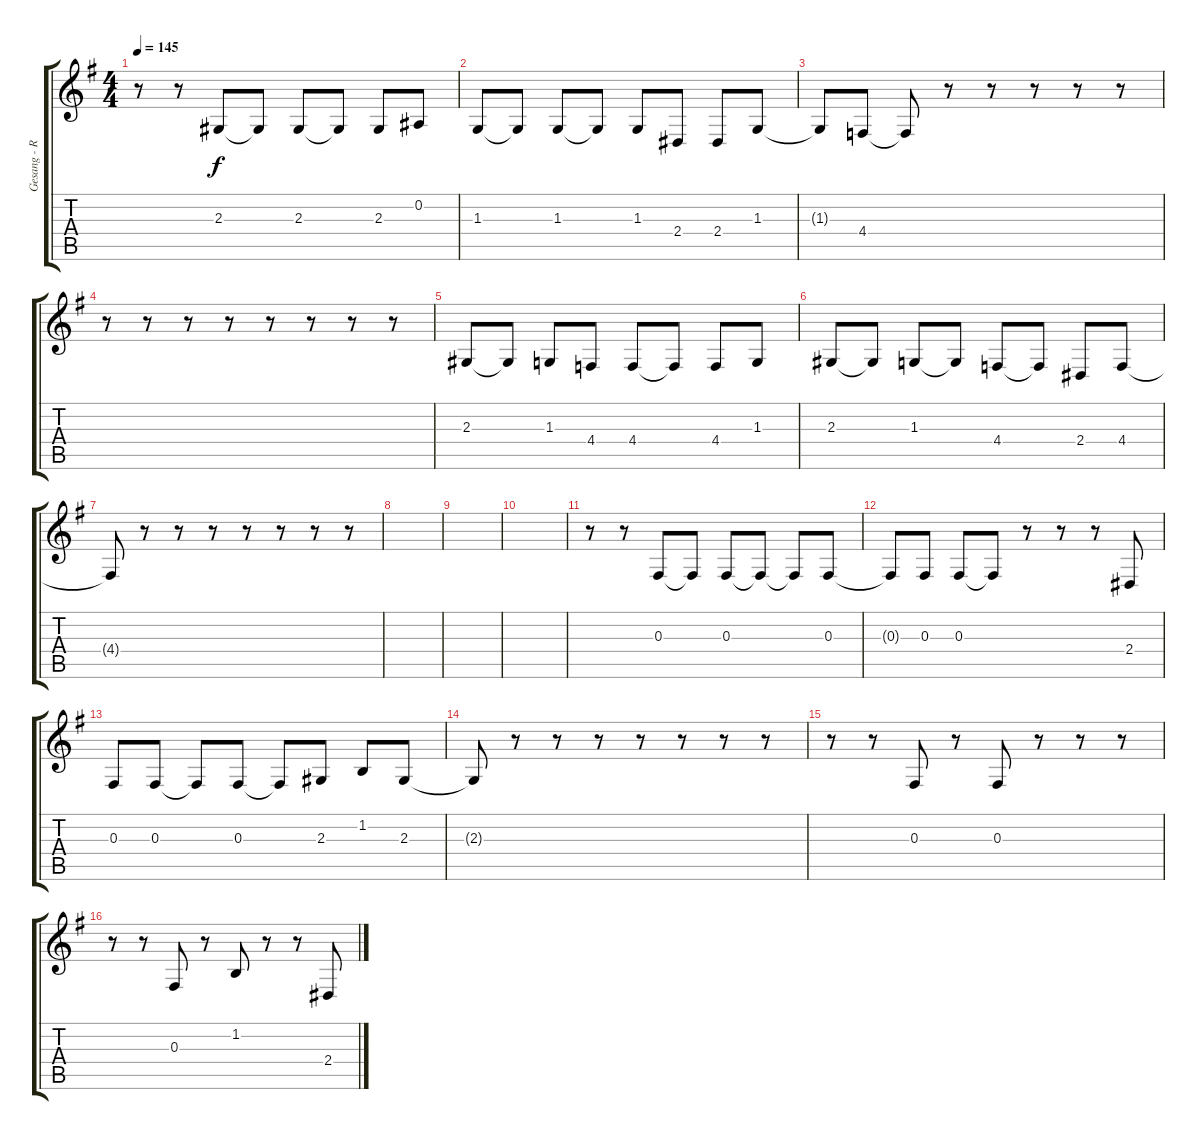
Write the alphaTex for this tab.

\track ("Gesang - Rodrigo Gonzalez" "Gesang - R") {instrument bassoon}
\staff {score tabs}
\tuning (Eb4 Bb3 Gb3 Db3 Ab2 Eb2) {hide}
\ts (4 4)
\tempo 145
\clef g2
\ks g
r.8{dy f} r.8 2.3.8 2.3{t}.8 2.3.8 2.3{t}.8 2.3.8 0.2.8 |
1.3.8 1.3{t}.8 1.3.8 1.3{t}.8 1.3.8 2.4.8 2.4.8 1.3.8 |
1.3{t}.8 4.4.8 4.4{t}.8 r.8 r.8 r.8 r.8 r.8 |
r.8 r.8 r.8 r.8 r.8 r.8 r.8 r.8 |
2.3.8 2.3{t}.8 1.3.8 4.4.8 4.4.8 4.4{t}.8 4.4.8 1.3.8 |
2.3.8 2.3{t}.8 1.3.8 1.3{t}.8 4.4.8 4.4{t}.8 2.4.8 4.4.8 |
4.4{t}.8 r.8 r.8 r.8 r.8 r.8 r.8 r.8 |
|
|
|
r.8 r.8 0.3.8 0.3{t}.8 0.3.8 0.3{t}.8 0.3{t}.8 0.3.8 |
0.3{t}.8 0.3.8 0.3.8 0.3{t}.8 r.8 r.8 r.8 2.4.8 |
0.3.8 0.3.8 0.3{t}.8 0.3.8 0.3{t}.8 2.3.8 1.2.8 2.3.8 |
2.3{t}.8 r.8 r.8 r.8 r.8 r.8 r.8 r.8 |
r.8 r.8 0.3.8 r.8 0.3.8 r.8 r.8 r.8 |
r.8 r.8 0.3.8 r.8 1.2.8 r.8 r.8 2.4.8
